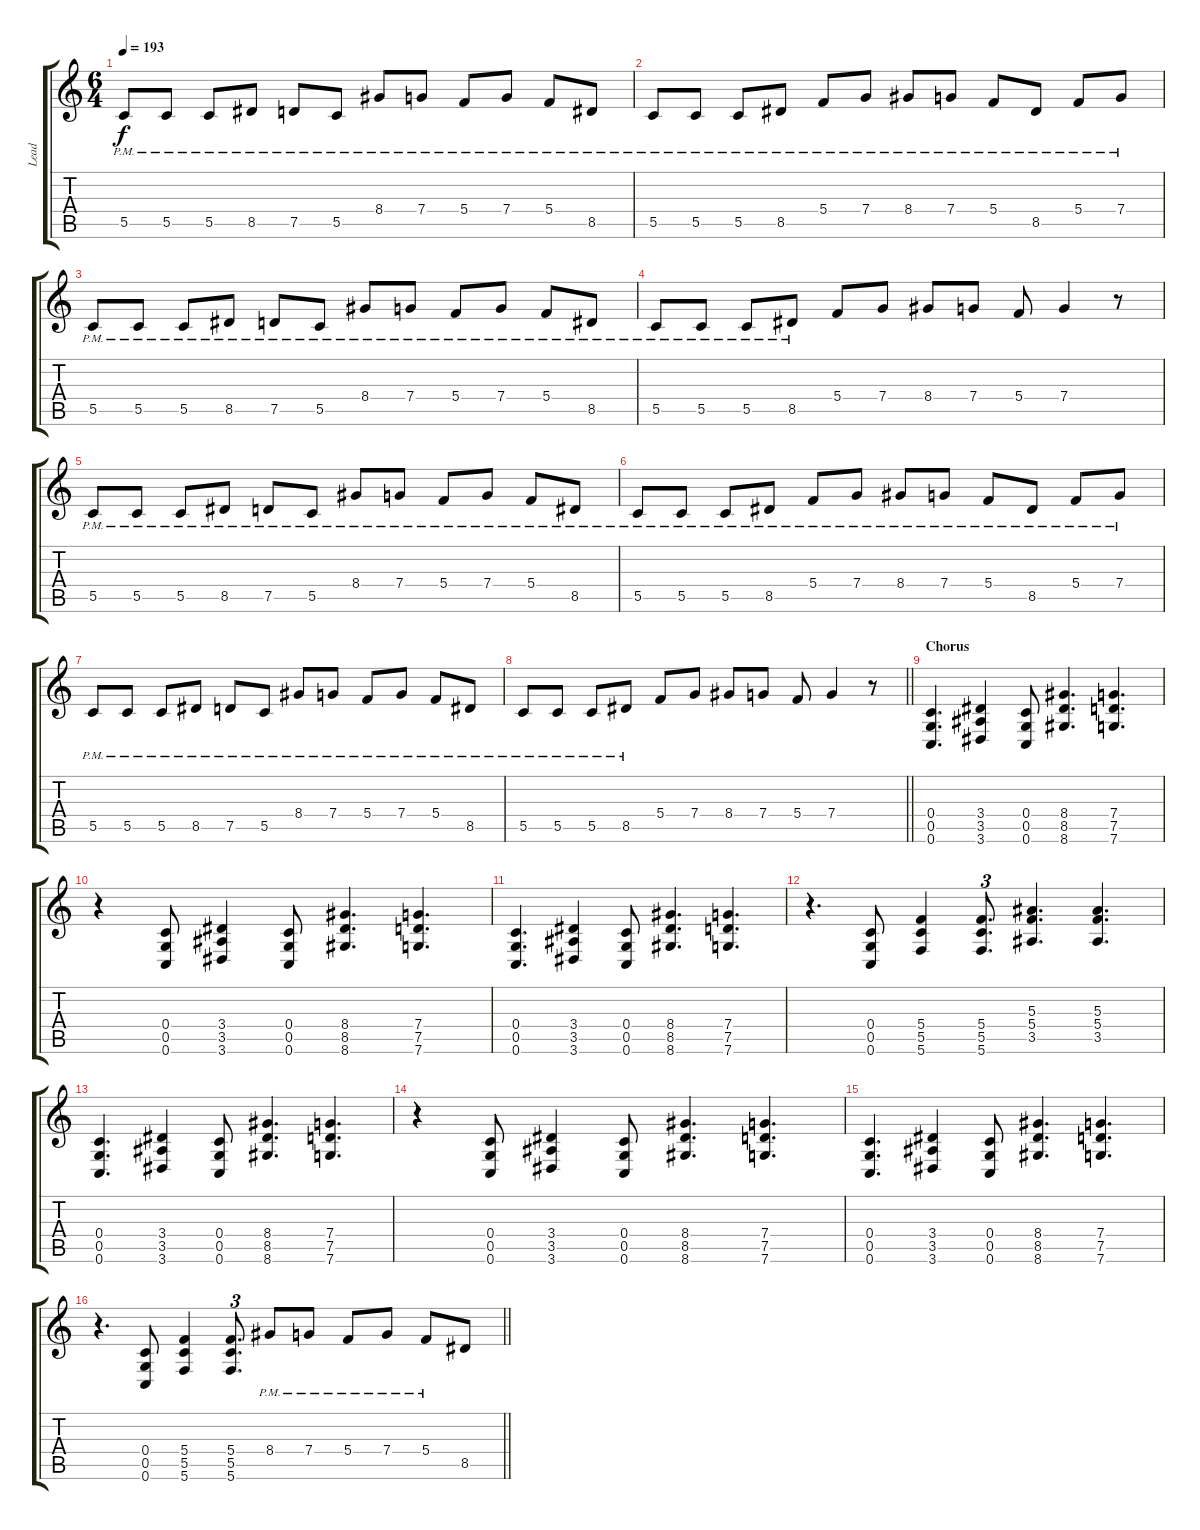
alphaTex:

\track ("Lead" "Lead") {instrument distortionguitar}
\staff {score tabs}
\tuning (D4 A3 F3 C3 G2 C2) {hide}
\ts (6 4)
\tempo 193
\clef g2
\ks c
5.5{pm}.8{dy f} 5.5{pm}.8 5.5{pm}.8 8.5{pm}.8 7.5{pm}.8 5.5{pm}.8 8.4{pm}.8 7.4{pm}.8 5.4{pm}.8 7.4{pm}.8 5.4{pm}.8 8.5{pm}.8 |
5.5{pm}.8 5.5{pm}.8 5.5{pm}.8 8.5{pm}.8 5.4{pm}.8 7.4{pm}.8 8.4{pm}.8 7.4{pm}.8 5.4{pm}.8 8.5{pm}.8 5.4{pm}.8 7.4{pm}.8 |
5.5{pm}.8 5.5{pm}.8 5.5{pm}.8 8.5{pm}.8 7.5{pm}.8 5.5{pm}.8 8.4{pm}.8 7.4{pm}.8 5.4{pm}.8 7.4{pm}.8 5.4{pm}.8 8.5{pm}.8 |
5.5{pm}.8 5.5{pm}.8 5.5{pm}.8 8.5{pm}.8 5.4.8 7.4.8 8.4.8 7.4.8 5.4.8 7.4.4 r.8 |
5.5{pm}.8 5.5{pm}.8 5.5{pm}.8 8.5{pm}.8 7.5{pm}.8 5.5{pm}.8 8.4{pm}.8 7.4{pm}.8 5.4{pm}.8 7.4{pm}.8 5.4{pm}.8 8.5{pm}.8 |
5.5{pm}.8 5.5{pm}.8 5.5{pm}.8 8.5{pm}.8 5.4{pm}.8 7.4{pm}.8 8.4{pm}.8 7.4{pm}.8 5.4{pm}.8 8.5{pm}.8 5.4{pm}.8 7.4{pm}.8 |
5.5{pm}.8 5.5{pm}.8 5.5{pm}.8 8.5{pm}.8 7.5{pm}.8 5.5{pm}.8 8.4{pm}.8 7.4{pm}.8 5.4{pm}.8 7.4{pm}.8 5.4{pm}.8 8.5{pm}.8 |
\barLineRight lightlight
5.5{pm}.8 5.5{pm}.8 5.5{pm}.8 8.5{pm}.8 5.4.8 7.4.8 8.4.8 7.4.8 5.4.8 7.4.4 r.8 |
\section ("" "Chorus")
(0.4 0.5 0.6).4{d} (3.4 3.5 3.6).4 (0.4 0.5 0.6).8 (8.4 8.5 8.6).4{d} (7.4 7.5 7.6).4{d} |
r.4 (0.4 0.5 0.6).8 (3.4 3.5 3.6).4 (0.4 0.5 0.6).8 (8.4 8.5 8.6).4{d} (7.4 7.5 7.6).4{d} |
(0.4 0.5 0.6).4{d} (3.4 3.5 3.6).4 (0.4 0.5 0.6).8 (8.4 8.5 8.6).4{d} (7.4 7.5 7.6).4{d} |
r.4{d tu (3 2)} (0.4 0.5 0.6).8 (5.4 5.5 5.6).4 (5.4 5.5 5.6).8{d tu (3 2)} (5.3 5.4 3.5).4{d} (5.3 5.4 3.5).4{d} |
(0.4 0.5 0.6).4{d} (3.4 3.5 3.6).4 (0.4 0.5 0.6).8 (8.4 8.5 8.6).4{d} (7.4 7.5 7.6).4{d} |
r.4 (0.4 0.5 0.6).8 (3.4 3.5 3.6).4 (0.4 0.5 0.6).8 (8.4 8.5 8.6).4{d} (7.4 7.5 7.6).4{d} |
(0.4 0.5 0.6).4{d} (3.4 3.5 3.6).4 (0.4 0.5 0.6).8 (8.4 8.5 8.6).4{d} (7.4 7.5 7.6).4{d} |
\barLineRight lightlight
r.4{d tu (3 2)} (0.4 0.5 0.6).8 (5.4 5.5 5.6).4 (5.4 5.5 5.6).8{d tu (3 2)} 8.4{pm}.8 7.4{pm}.8 5.4{pm}.8 7.4{pm}.8 5.4{pm}.8 8.5.8
